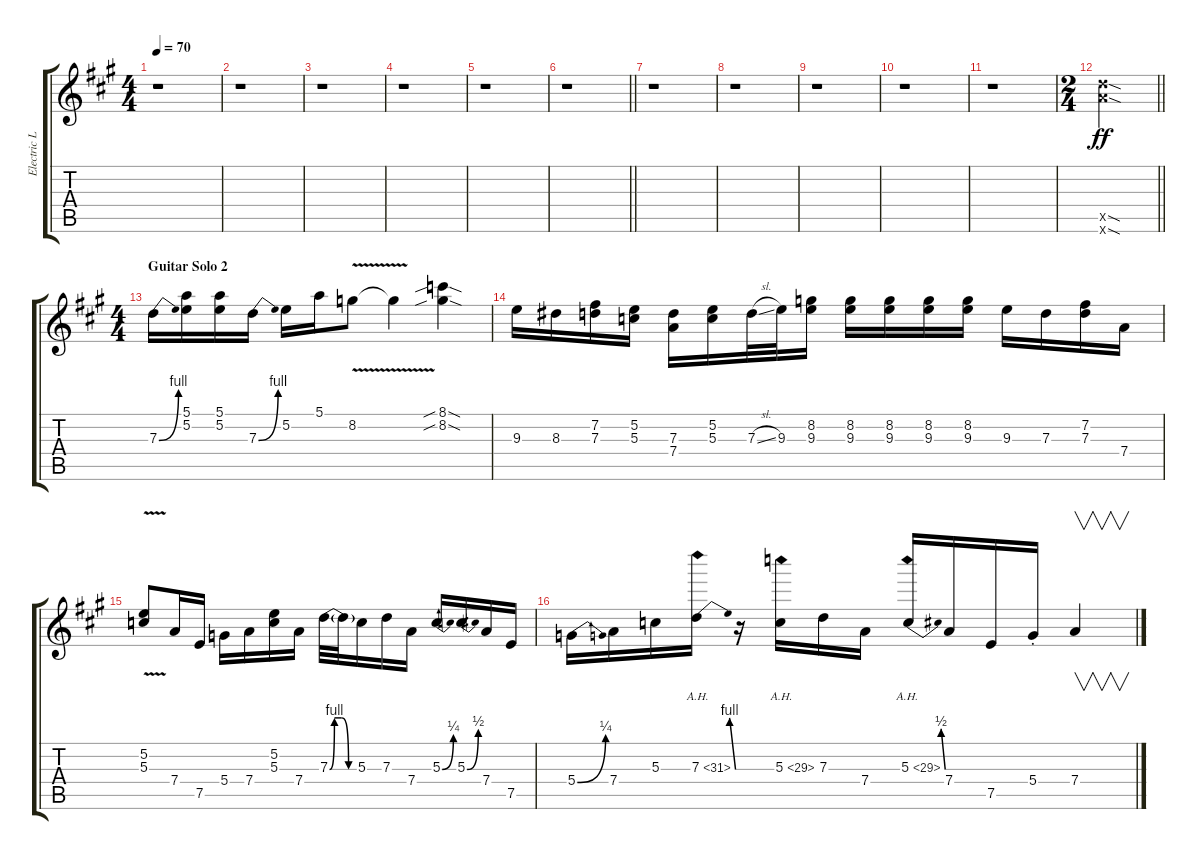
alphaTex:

\track ("Electric Lead, Distortion" "Electric L") {instrument distortionguitar}
\staff {score tabs}
\tuning (E4 B3 G3 D3 A2 E2) {hide}
\ts (4 4)
\tempo 70
\clef g2
\ks a
r.1{dy f} |
r.1 |
r.1 |
r.1 |
r.1 |
\barLineRight lightlight
r.1 |
r.1 |
r.1 |
r.1 |
r.1 |
r.1 |
\ts (2 4)
\barLineRight lightlight
(17.5{sod x} 17.6{sod x}).2{dy ff} |
\ts (4 4)
\section ("" "Guitar Solo 2")
7.3{be (bend 0 0 60 4)}.16 (5.1 5.2).16 (5.1 5.2).16 7.3{be (bend 0 0 60 4)}.16 5.2.16 5.1.16 8.2{v}.8 8.2{v t}.4 (8.1{sib sod} 8.2{sib sod}).4 |
9.3.16 8.3.16 (7.2 7.3).16 (5.2 5.3).16 (7.3 7.4).16 (5.2 5.3).16 7.3{sl}.32 9.3.32 (8.2 9.3).16 (8.2 9.3).16 (8.2 9.3).16 (8.2 9.3).16 (8.2 9.3).16 9.3.16 7.3.16 (7.2 7.3).16 7.4.16 |
(5.2{v} 5.3{v}).8 7.4.16 7.5.16 5.4.16 7.4.16 (5.2 5.3).16 7.4.16 7.3{be (custom 0 0 10 4 25 4 40 0 60 0)}.32 7.3{t}.32 5.3.16 7.3.16 7.4.16 5.3{be (bend 0 0 60 1)}.16 5.3{be (bend 0 0 60 2)}.16 7.4.16 7.5.16 |
5.4{be (bend 0 0 60 1)}.16 7.4.16 5.3.16 7.3{be (bend 0 0 60 4) ah 24}.16 r.16 5.3{ah 24}.16 7.3.16 7.4.16 5.3{be (bend 0 0 60 2) ah 24}.16 7.4.16 7.5.16 5.4{st}.16 7.4.4{v}
